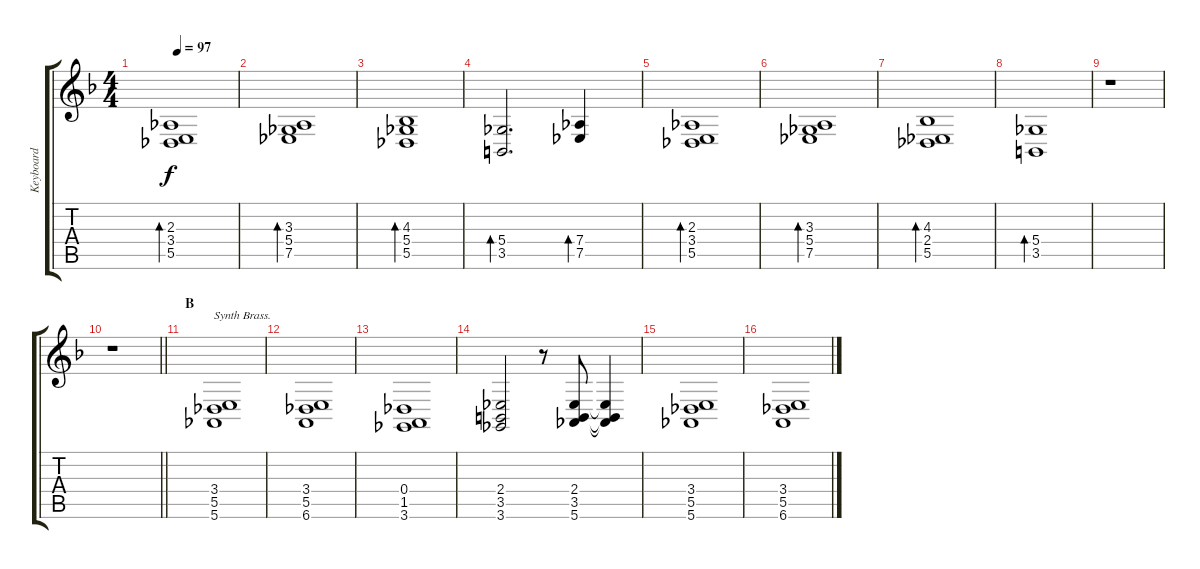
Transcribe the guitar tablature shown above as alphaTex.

\track ("Keyboard" "Keyboard") {mute instrument acousticgrandpiano}
\staff {score tabs}
\tuning (Eb4 Bb3 Gb3 Db3 Ab2 Eb2) {hide}
\ts (4 4)
\tempo 97
\clef g2
\ks dminor
(2.3 3.4 5.5).1{bd 240 dy f} |
(3.3 5.4 7.5).1{bd 240} |
(4.3 5.4 5.5).1{bd 240} |
(5.4 3.5).2{d bd 240} (7.4 7.5).4{bd 240} |
(2.3 3.4 5.5).1{bd 240} |
(3.3 5.4 7.5).1{bd 240} |
(4.3 2.4 5.5).1{bd 240} |
(5.4 3.5).1{bd 240} |
r.1 |
\barLineRight lightlight
r.1 |
\section ("" "B")
(3.4 5.5 5.6).1{txt "Synth Brass." volume 10 instrument synthbrass1} |
(3.4 5.5 6.6).1 |
(0.4 1.5 3.6).1 |
(2.4 3.5 3.6).2 r.8 (2.4 3.5 5.6).8 (2.4{t} 3.5{t} 5.6{t}).4 |
(3.4 5.5 5.6).1 |
(3.4 5.5 6.6).1
